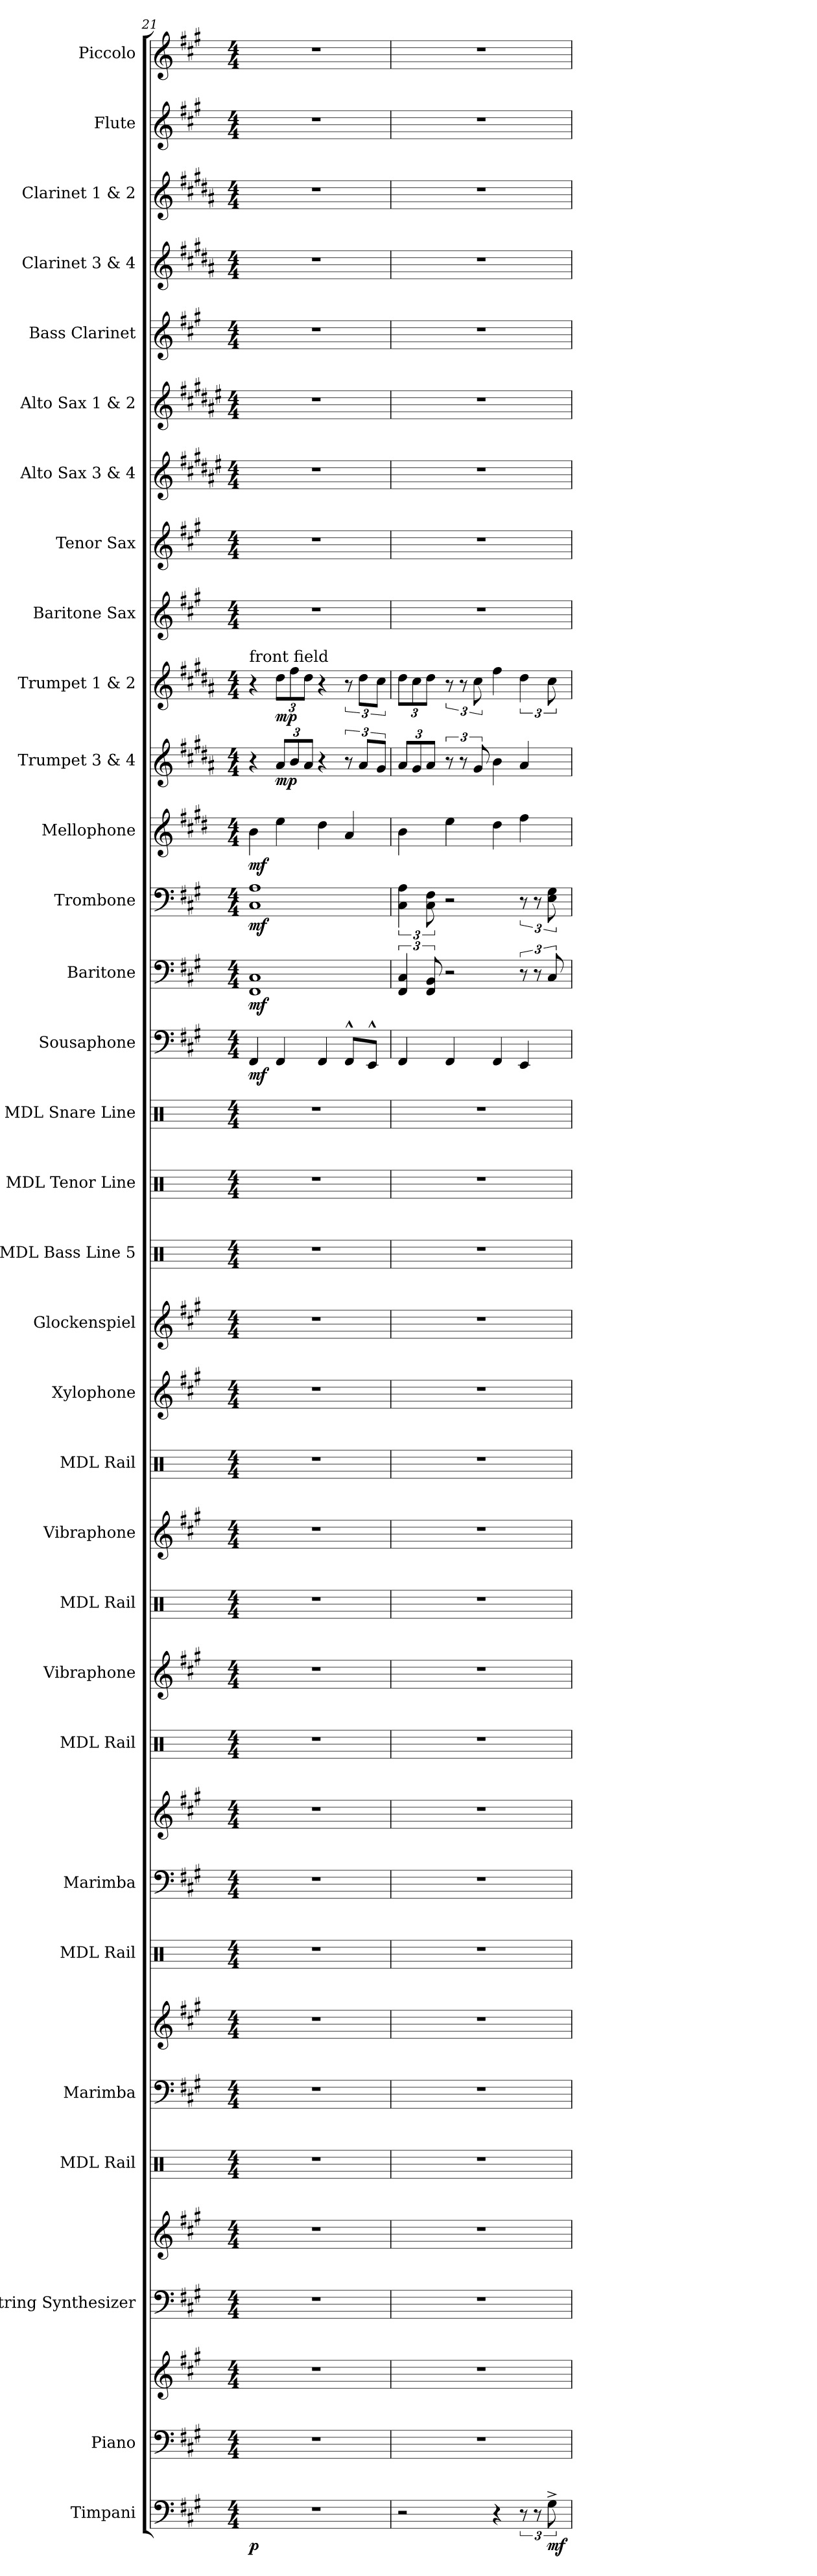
**kern	**dynam	**kern	**kern	**kern	**kern	**kern	**kern	**kern	**kern	**kern	**kern	**kern	**kern	**kern	**kern	**kern	**kern	**kern	**kern	**kern	**kern	**kern	**dynam	**kern	**dynam	**kern	**dynam	**kern	**dynam	**kern	**dynam	**kern	**dynam	**kern	**kern	**kern	**kern	**kern	**kern	**kern	**kern	**kern
*part32	*part32	*part31	*part31	*part30	*part30	*part29	*part28	*part28	*part27	*part26	*part26	*part25	*part24	*part23	*part22	*part21	*part20	*part19	*part18	*part17	*part16	*part15	*part15	*part14	*part14	*part13	*part13	*part12	*part12	*part11	*part11	*part10	*part10	*part9	*part8	*part7	*part6	*part5	*part4	*part3	*part2	*part1
*staff36	*staff36	*staff35	*staff34	*staff33	*staff32	*staff31	*staff30	*staff29	*staff28	*staff27	*staff26	*staff25	*staff24	*staff23	*staff22	*staff21	*staff20	*staff19	*staff18	*staff17	*staff16	*staff15	*staff15	*staff14	*staff14	*staff13	*staff13	*staff12	*staff12	*staff11	*staff11	*staff10	*staff10	*staff9	*staff8	*staff7	*staff6	*staff5	*staff4	*staff3	*staff2	*staff1
*I"Timpani	*	*I"Piano	*	*I"String Synthesizer	*	*I"MDL Rail	*I"Marimba	*	*I"MDL Rail	*I"Marimba	*	*I"MDL Rail	*I"Vibraphone	*I"MDL Rail	*I"Vibraphone	*I"MDL Rail	*I"Xylophone	*I"Glockenspiel	*I"MDL Bass Line 5	*I"MDL Tenor Line	*I"MDL Snare Line	*I"Sousaphone	*	*I"Baritone	*	*I"Trombone	*	*I"Mellophone	*	*I"Trumpet 3 &amp; 4	*	*I"Trumpet 1 &amp; 2	*	*I"Baritone Sax	*I"Tenor Sax	*I"Alto Sax 3 &amp; 4	*I"Alto Sax 1 &amp; 2	*I"Bass Clarinet	*I"Clarinet 3 &amp; 4	*I"Clarinet 1 &amp; 2	*I"Flute	*I"Piccolo
*I'Timp.	*	*I'Pno.	*	*I'Synth.	*	*I'RL.	*I'Mrm.	*	*I'RL.	*I'Mrm.	*	*I'RL.	*I'Vib.	*I'RL.	*I'Vib.	*I'RL.	*I'Xyl.	*I'Glk.	*I'B. L.	*I'T. L.	*I'S. L.	*	*	*I'Btn.	*	*I'Tbn.	*	*I'Mph.	*	*I'Tpt. 3&amp;4	*	*I'Tpt. 1&amp;2	*	*I'Bari. Sax.	*I'T. Sax.	*I'A. Sax. 3&amp;4	*I'A. Sax. 1&amp;2	*I'B. Cl.	*I'Cl. 3&amp;4	*I'Cl. 1&amp;2	*I'Fl.	*I'Picc.
*clefF4	*	*clefF4	*clefG2	*clefF4	*clefG2	*clefX	*clefF4	*clefG2	*clefX	*clefF4	*clefG2	*clefX	*clefG2	*clefX	*clefG2	*clefX	*clefG2	*clefG2	*clefX	*clefX	*clefX	*clefF4	*	*clefF4	*	*clefF4	*	*clefG2	*	*clefG2	*	*clefG2	*	*clefG2	*clefG2	*clefG2	*clefG2	*clefG2	*clefG2	*clefG2	*clefG2	*clefG2
*	*	*	*	*	*	*	*	*	*	*	*	*	*	*	*	*	*ITrd-7c-12	*ITrd-14c-24	*	*	*	*	*	*	*	*	*	*ITrd4c7	*	*ITrd1c2	*	*ITrd1c2	*	*ITrd12c21	*ITrd8c14	*ITrd5c9	*ITrd5c9	*ITrd8c14	*ITrd1c2	*ITrd1c2	*	*ITrd-7c-12
*k[f#c#g#]	*	*k[f#c#g#]	*k[f#c#g#]	*k[f#c#g#]	*k[f#c#g#]	*k[]	*k[f#c#g#]	*k[f#c#g#]	*k[]	*k[f#c#g#]	*k[f#c#g#]	*k[]	*k[f#c#g#]	*k[]	*k[f#c#g#]	*k[]	*k[f#c#g#]	*k[f#c#g#]	*k[]	*k[]	*k[]	*k[f#c#g#]	*	*k[f#c#g#]	*	*k[f#c#g#]	*	*k[f#c#g#]	*	*k[f#c#g#]	*	*k[f#c#g#]	*	*k[f#c#g#]	*k[f#c#g#]	*k[f#c#g#]	*k[f#c#g#]	*k[f#c#g#]	*k[f#c#g#]	*k[f#c#g#]	*k[f#c#g#]	*k[f#c#g#]
*M4/4	*	*M4/4	*M4/4	*M4/4	*M4/4	*M4/4	*M4/4	*M4/4	*M4/4	*M4/4	*M4/4	*M4/4	*M4/4	*M4/4	*M4/4	*M4/4	*M4/4	*M4/4	*M4/4	*M4/4	*M4/4	*M4/4	*	*M4/4	*	*M4/4	*	*M4/4	*	*M4/4	*	*M4/4	*	*M4/4	*M4/4	*M4/4	*M4/4	*M4/4	*M4/4	*M4/4	*M4/4	*M4/4
=21	=21	=21	=21	=21	=21	=21	=21	=21	=21	=21	=21	=21	=21	=21	=21	=21	=21	=21	=21	=21	=21	=21	=21	=21	=21	=21	=21	=21	=21	=21	=21	=21	=21	=21	=21	=21	=21	=21	=21	=21	=21	=21
!	!	!	!	!	!	!	!	!	!	!	!	!	!	!	!	!	!	!	!	!	!	!	!	!	!	!	!	!	!	!	!	!LO:TX:a:t=front field	!	!	!	!	!	!	!	!	!	!
!	!LO:DY:b	!	!	!	!	!	!	!	!	!	!	!	!	!	!	!	!	!	!	!	!	!	!LO:DY:b	!	!LO:DY:b	!	!LO:DY:b	!	!LO:DY:b	!	!	!	!	!	!	!	!	!	!	!	!	!
1r	p	1r	1r	1r	1r	1r	1r	1r	1r	1r	1r	1r	1r	1r	1r	1r	1r	1r	1r	1r	1r	4FF#/	mf	1FF# 1C#	mf	1C# 1A	mf	4e\	mf	4r	.	4r	.	1r	1r	1r	1r	1r	1r	1r	1r	1r
*	*	*	*	*	*	*	*	*	*	*	*	*	*	*	*	*	*	*	*	*	*	*	*	*	*	*	*	*	*	*Xbrackettup	*	*Xbrackettup	*	*	*	*	*	*	*	*	*	*
!	!	!	!	!	!	!	!	!	!	!	!	!	!	!	!	!	!	!	!	!	!	!	!	!	!	!	!	!	!	!	!LO:DY:b	!	!LO:DY:b	!	!	!	!	!	!	!	!	!
.	.	.	.	.	.	.	.	.	.	.	.	.	.	.	.	.	.	.	.	.	.	4FF#/	.	.	.	.	.	4a\	.	12g#/L	mp	12cc#\L	mp	.	.	.	.	.	.	.	.	.
.	.	.	.	.	.	.	.	.	.	.	.	.	.	.	.	.	.	.	.	.	.	.	.	.	.	.	.	.	.	12a/	.	12ee\	.	.	.	.	.	.	.	.	.	.
.	.	.	.	.	.	.	.	.	.	.	.	.	.	.	.	.	.	.	.	.	.	.	.	.	.	.	.	.	.	12g#/J	.	12cc#\J	.	.	.	.	.	.	.	.	.	.
.	.	.	.	.	.	.	.	.	.	.	.	.	.	.	.	.	.	.	.	.	.	4FF#/	.	.	.	.	.	4g#\	.	4r	.	4r	.	.	.	.	.	.	.	.	.	.
*	*	*	*	*	*	*	*	*	*	*	*	*	*	*	*	*	*	*	*	*	*	*	*	*	*	*	*	*	*	*brackettup	*	*brackettup	*	*	*	*	*	*	*	*	*	*
.	.	.	.	.	.	.	.	.	.	.	.	.	.	.	.	.	.	.	.	.	.	8FF#^^/L	.	.	.	.	.	4d/	.	12r	.	12r	.	.	.	.	.	.	.	.	.	.
.	.	.	.	.	.	.	.	.	.	.	.	.	.	.	.	.	.	.	.	.	.	.	.	.	.	.	.	.	.	12g#/L	.	12cc#\L	.	.	.	.	.	.	.	.	.	.
.	.	.	.	.	.	.	.	.	.	.	.	.	.	.	.	.	.	.	.	.	.	8EE^^/J	.	.	.	.	.	.	.	.	.	.	.	.	.	.	.	.	.	.	.	.
.	.	.	.	.	.	.	.	.	.	.	.	.	.	.	.	.	.	.	.	.	.	.	.	.	.	.	.	.	.	12f#/J	.	12b\J	.	.	.	.	.	.	.	.	.	.
=22	=22	=22	=22	=22	=22	=22	=22	=22	=22	=22	=22	=22	=22	=22	=22	=22	=22	=22	=22	=22	=22	=22	=22	=22	=22	=22	=22	=22	=22	=22	=22	=22	=22	=22	=22	=22	=22	=22	=22	=22	=22	=22
*	*	*	*	*	*	*	*	*	*	*	*	*	*	*	*	*	*	*	*	*	*	*	*	*	*	*	*	*	*	*Xbrackettup	*	*Xbrackettup	*	*	*	*	*	*	*	*	*	*
2r	.	1r	1r	1r	1r	1r	1r	1r	1r	1r	1r	1r	1r	1r	1r	1r	1r	1r	1r	1r	1r	4FF#/	.	6FF#/ 6C#/	.	6C#\ 6A\	.	4e\	.	12g#/L	.	12cc#\L	.	1r	1r	1r	1r	1r	1r	1r	1r	1r
.	.	.	.	.	.	.	.	.	.	.	.	.	.	.	.	.	.	.	.	.	.	.	.	.	.	.	.	.	.	12f#/	.	12b\	.	.	.	.	.	.	.	.	.	.
.	.	.	.	.	.	.	.	.	.	.	.	.	.	.	.	.	.	.	.	.	.	.	.	12FF#/ 12BB/	.	12C#\ 12F#\	.	.	.	12g#/J	.	12cc#\J	.	.	.	.	.	.	.	.	.	.
*	*	*	*	*	*	*	*	*	*	*	*	*	*	*	*	*	*	*	*	*	*	*	*	*	*	*	*	*	*	*brackettup	*	*brackettup	*	*	*	*	*	*	*	*	*	*
.	.	.	.	.	.	.	.	.	.	.	.	.	.	.	.	.	.	.	.	.	.	4FF#/	.	2r	.	2r	.	4a\	.	12r	.	12r	.	.	.	.	.	.	.	.	.	.
.	.	.	.	.	.	.	.	.	.	.	.	.	.	.	.	.	.	.	.	.	.	.	.	.	.	.	.	.	.	12r	.	12r	.	.	.	.	.	.	.	.	.	.
.	.	.	.	.	.	.	.	.	.	.	.	.	.	.	.	.	.	.	.	.	.	.	.	.	.	.	.	.	.	12f#/	.	12b\	.	.	.	.	.	.	.	.	.	.
4r	.	.	.	.	.	.	.	.	.	.	.	.	.	.	.	.	.	.	.	.	.	4FF#/	.	.	.	.	.	4g#\	.	4a\	.	4ee\	.	.	.	.	.	.	.	.	.	.
12r	.	.	.	.	.	.	.	.	.	.	.	.	.	.	.	.	.	.	.	.	.	4EE/	.	12r	.	12r	.	4b\	.	4g#/	.	6cc#\	.	.	.	.	.	.	.	.	.	.
12r	.	.	.	.	.	.	.	.	.	.	.	.	.	.	.	.	.	.	.	.	.	.	.	12r	.	12r	.	.	.	.	.	.	.	.	.	.	.	.	.	.	.	.
!	!LO:DY:b	!	!	!	!	!	!	!	!	!	!	!	!	!	!	!	!	!	!	!	!	!	!	!	!	!	!	!	!	!	!	!	!	!	!	!	!	!	!	!	!	!
12G#^\	mf	.	.	.	.	.	.	.	.	.	.	.	.	.	.	.	.	.	.	.	.	.	.	12C#/	.	12E\ 12G#\	.	.	.	.	.	12b\	.	.	.	.	.	.	.	.	.	.
=	=	=	=	=	=	=	=	=	=	=	=	=	=	=	=	=	=	=	=	=	=	=	=	=	=	=	=	=	=	=	=	=	=	=	=	=	=	=	=	=	=	=
*-	*-	*-	*-	*-	*-	*-	*-	*-	*-	*-	*-	*-	*-	*-	*-	*-	*-	*-	*-	*-	*-	*-	*-	*-	*-	*-	*-	*-	*-	*-	*-	*-	*-	*-	*-	*-	*-	*-	*-	*-	*-	*-
